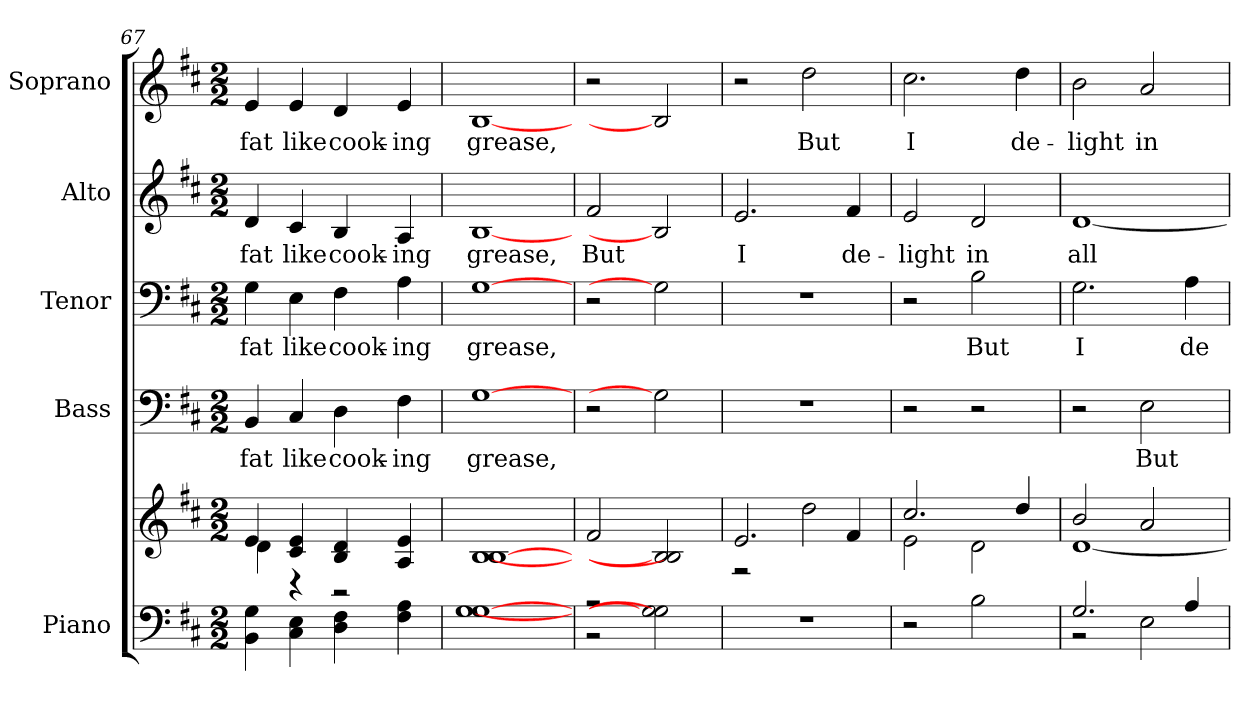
**kern	**kern	**kern	**text	**kern	**text	**kern	**text	**kern	**text
*part5	*part5	*part4	*part4	*part3	*part3	*part2	*part2	*part1	*part1
*staff6	*staff5	*staff4	*staff4	*staff3	*staff3	*staff2	*staff2	*staff1	*staff1
*I"Piano	*	*I"Bass	*	*I"Tenor	*	*I"Alto	*	*I"Soprano	*
*I'Pno.	*	*I'B.	*	*I'T.	*	*I'A.	*	*I'S.	*
*clefF4	*clefG2	*clefF4	*	*clefF4	*	*clefG2	*	*clefG2	*
*k[f#c#]	*k[f#c#]	*k[f#c#]	*	*k[f#c#]	*	*k[f#c#]	*	*k[f#c#]	*
*D:	*D:	*D:	*	*D:	*	*D:	*	*D:	*
*M2/2	*M2/2	*M2/2	*	*M2/2	*	*M2/2	*	*M2/2	*
=67	=67	=67	=67	=67	=67	=67	=67	=67	=67
*	*^	*	*	*	*	*	*	*	*
!	!	!	!	!LO:LY:b:color=#000000	!	!	!	!	!	!
!	!	!	!	!	!	!LO:LY:b:color=#000000	!	!	!	!
!	!	!	!	!	!	!	!	!LO:LY:b:color=#000000	!	!
!	!	!	!	!	!	!	!	!	!	!LO:LY:b:color=#000000
4BBi\ 4Gi	4ei/	4di\	4BBi/	fat	4Gi\	fat	4di/	fat	4ei/	fat
!	!	!	!	!LO:LY:b:color=#000000	!	!	!	!	!	!
!	!	!	!	!	!	!LO:LY:b:color=#000000	!	!	!	!
!	!	!	!	!	!	!	!	!LO:LY:b:color=#000000	!	!
!	!	!	!	!	!	!	!	!	!	!LO:LY:b:color=#000000
4C#i\ 4Ei	4c#i/ 4ei	4r	4C#i/	like	4Ei\	like	4c#i/	like	4ei/	like
!	!	!	!	!LO:LY:b:color=#000000	!	!	!	!	!	!
!	!	!	!	!	!	!LO:LY:b:color=#000000	!	!	!	!
!	!	!	!	!	!	!	!	!LO:LY:b:color=#000000	!	!
!	!	!	!	!	!	!	!	!	!	!LO:LY:b:color=#000000
4Di\ 4F#i	4Bi/ 4di	2r	4Di\	cook-	4F#i\	cook-	4Bi/	cook-	4di/	cook-
!	!	!	!	!LO:LY:b:color=#000000	!	!	!	!	!	!
!	!	!	!	!	!	!LO:LY:b:color=#000000	!	!	!	!
!	!	!	!	!	!	!	!	!LO:LY:b:color=#000000	!	!
!	!	!	!	!	!	!	!	!	!	!LO:LY:b:color=#000000
4F#i\ 4Ai	4Ai/ 4ei	.	4F#i\	-ing	4Ai\	-ing	4Ai/	-ing	4ei/	-ing
*	*v	*v	*	*	*	*	*	*	*	*
=68	=68	=68	=68	=68	=68	=68	=68	=68	=68
!	!	!	!LO:LY:b:color=#000000	!	!	!	!	!	!
!	!	!	!	!	!LO:LY:b:color=#000000	!	!	!	!
!	!	!	!	!	!	!	!LO:LY:b:color=#000000	!	!
!	!	!	!	!	!	!	!	!	!LO:LY:b:color=#000000
[1Gi [1Gi	[1Bi [1Bi	[1Gi	grease,	[1Gi	grease,	[1Bi	grease,	[1Bi	grease,
=69	=69	=69	=69	=69	=69	=69	=69	=69	=69
*^	*	*	*	*	*	*	*	*	*
!	!	!	!	!	!	!	!	!LO:LY:b:color=#000000	!	!
2r	2r	2f#i/	2r	.	2r	.	2f#i/	But	2r	.
2Gi] 2Gi]	2ryy	2Bi] 2Bi]	2Gi]	.	2Gi]	.	2Bi]	.	2Bi]	.
*v	*v	*	*	*	*	*	*	*	*	*
=70	=70	=70	=70	=70	=70	=70	=70	=70	=70
*	*^	*	*	*	*	*	*	*	*
*^	*	*	*	*	*	*	*	*	*	*
!	!	!	!	!	!	!	!	!	!LO:LY:b:color=#000000	!	!
*v	*v	*	*	*	*	*	*	*	*	*	*
1r	2.ei/	2r	1r	.	1r	.	2.ei/	I	2r	.
!	!	!	!	!	!	!	!	!	!	!LO:LY:b:color=#000000
.	.	2ddi\	.	.	.	.	.	.	2ddi\	But
!	!	!	!	!	!	!	!	!LO:LY:b:color=#000000	!	!
.	4f#i/	.	.	.	.	.	4f#i/	de-	.	.
!!LO:PB:g=z
=71	=71	=71	=71	=71	=71	=71	=71	=71	=71	=71
!	!	!	!	!	!	!	!	!LO:LY:b:color=#000000	!	!
!	!	!	!	!	!	!	!	!	!	!LO:LY:b:color=#000000
2r	2.cc#i/	2ei\	2r	.	2r	.	2ei/	-light	2.cc#i\	I
!	!	!	!	!	!	!LO:LY:b:color=#000000	!	!	!	!
!	!	!	!	!	!	!	!	!LO:LY:b:color=#000000	!	!
2Bi\	.	2di\	2r	.	2Bi\	But	2di/	in	.	.
!	!	!	!	!	!	!	!	!	!	!LO:LY:b:color=#000000
.	4ddi/	.	.	.	.	.	.	.	4ddi\	de-
=72	=72	=72	=72	=72	=72	=72	=72	=72	=72	=72
*^	*	*	*	*	*	*	*	*	*	*
!	!	!	!	!	!	!	!LO:LY:b:color=#000000	!	!	!	!
!	!	!	!	!	!	!	!	!	!LO:LY:b:color=#000000	!	!
!	!	!	!	!	!	!	!	!	!	!	!LO:LY:b:color=#000000
2.Gi/	2r	2bi/	[<1di	2r	.	2.Gi\	I	[<1di	all	2bi\	-light
!	!	!	!	!	!LO:LY:b:color=#000000	!	!	!	!	!	!
!	!	!	!	!	!	!	!	!	!	!	!LO:LY:b:color=#000000
.	2Ei\	2ai/	.	2Ei\	But	.	.	.	.	2ai/	in
!	!	!	!	!	!	!	!LO:LY:b:color=#000000	!	!	!	!
4Ai/	.	.	.	.	.	4Ai\	de-	.	.	.	.
*v	*v	*	*	*	*	*	*	*	*	*	*
*	*v	*v	*	*	*	*	*	*	*	*
=	=	=	=	=	=	=	=	=	=
*-	*-	*-	*-	*-	*-	*-	*-	*-	*-
